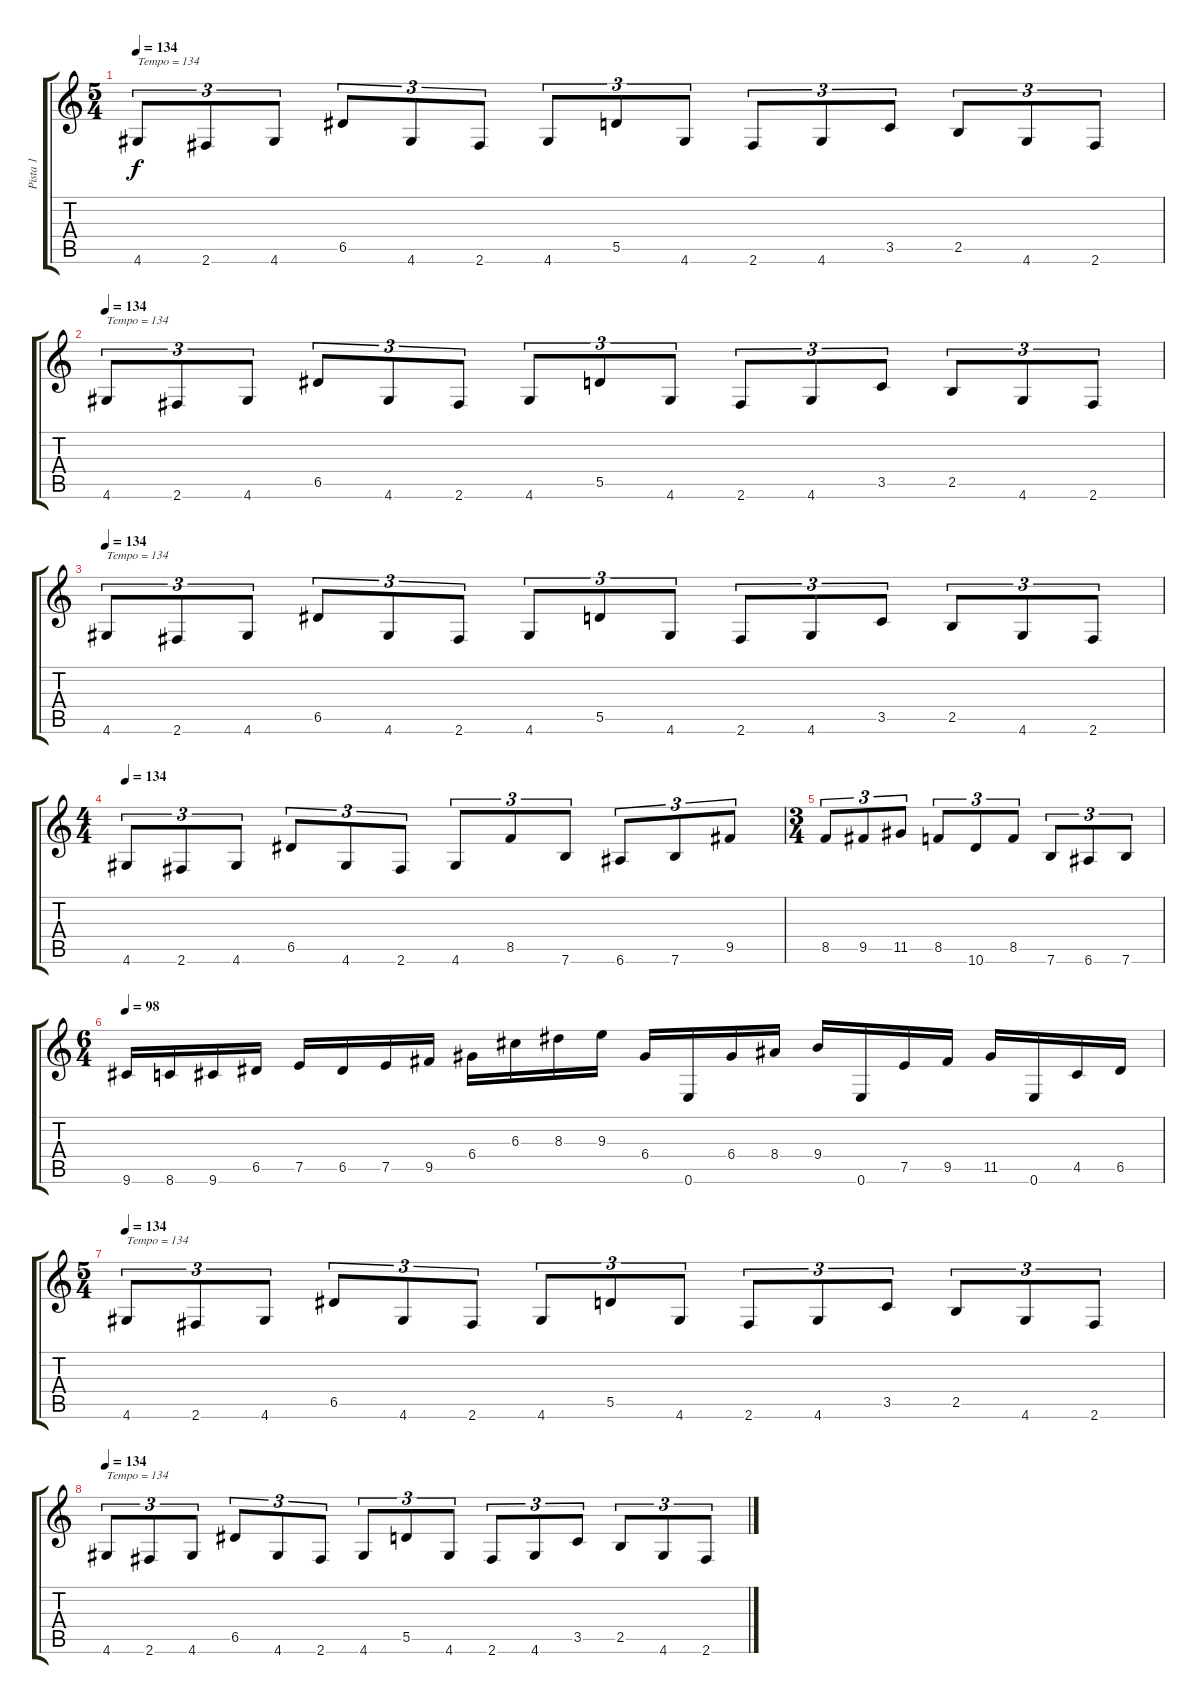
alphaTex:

\track ("Pista 1" "Pista 1") {instrument overdrivenguitar}
\staff {score tabs}
\tuning (E4 B3 G3 D3 A2 E2) {hide}
\ts (5 4)
\tempo 134
\clef g2
\ks c
4.6.8{tu (3 2) txt "Tempo = 134" dy f} 2.6.8{tu (3 2)} 4.6.8{tu (3 2)} 6.5.8{tu (3 2)} 4.6.8{tu (3 2)} 2.6.8{tu (3 2)} 4.6.8{tu (3 2)} 5.5.8{tu (3 2)} 4.6.8{tu (3 2)} 2.6.8{tu (3 2)} 4.6.8{tu (3 2)} 3.5.8{tu (3 2)} 2.5.8{tu (3 2)} 4.6.8{tu (3 2)} 2.6.8{tu (3 2)} |
\tempo 134
4.6.8{tu (3 2) txt "Tempo = 134"} 2.6.8{tu (3 2)} 4.6.8{tu (3 2)} 6.5.8{tu (3 2)} 4.6.8{tu (3 2)} 2.6.8{tu (3 2)} 4.6.8{tu (3 2)} 5.5.8{tu (3 2)} 4.6.8{tu (3 2)} 2.6.8{tu (3 2)} 4.6.8{tu (3 2)} 3.5.8{tu (3 2)} 2.5.8{tu (3 2)} 4.6.8{tu (3 2)} 2.6.8{tu (3 2)} |
\tempo 134
4.6.8{tu (3 2) txt "Tempo = 134"} 2.6.8{tu (3 2)} 4.6.8{tu (3 2)} 6.5.8{tu (3 2)} 4.6.8{tu (3 2)} 2.6.8{tu (3 2)} 4.6.8{tu (3 2)} 5.5.8{tu (3 2)} 4.6.8{tu (3 2)} 2.6.8{tu (3 2)} 4.6.8{tu (3 2)} 3.5.8{tu (3 2)} 2.5.8{tu (3 2)} 4.6.8{tu (3 2)} 2.6.8{tu (3 2)} |
\ts (4 4)
\tempo 134
4.6.8{tu (3 2)} 2.6.8{tu (3 2)} 4.6.8{tu (3 2)} 6.5.8{tu (3 2)} 4.6.8{tu (3 2)} 2.6.8{tu (3 2)} 4.6.8{tu (3 2)} 8.5.8{tu (3 2)} 7.6.8{tu (3 2)} 6.6.8{tu (3 2)} 7.6.8{tu (3 2)} 9.5.8{tu (3 2)} |
\ts (3 4)
8.5.8{tu (3 2)} 9.5.8{tu (3 2)} 11.5.8{tu (3 2)} 8.5.8{tu (3 2)} 10.6.8{tu (3 2)} 8.5.8{tu (3 2)} 7.6.8{tu (3 2)} 6.6.8{tu (3 2)} 7.6.8{tu (3 2)} |
\ts (6 4)
\tempo 98
9.6.16 8.6.16 9.6.16 6.5.16 7.5.16 6.5.16 7.5.16 9.5.16 6.4.16 6.3.16 8.3.16 9.3.16 6.4.16 0.6.16 6.4.16 8.4.16 9.4.16 0.6.16 7.5.16 9.5.16 11.5.16 0.6.16 4.5.16 6.5.16 |
\ts (5 4)
\tempo 134
4.6.8{tu (3 2) txt "Tempo = 134"} 2.6.8{tu (3 2)} 4.6.8{tu (3 2)} 6.5.8{tu (3 2)} 4.6.8{tu (3 2)} 2.6.8{tu (3 2)} 4.6.8{tu (3 2)} 5.5.8{tu (3 2)} 4.6.8{tu (3 2)} 2.6.8{tu (3 2)} 4.6.8{tu (3 2)} 3.5.8{tu (3 2)} 2.5.8{tu (3 2)} 4.6.8{tu (3 2)} 2.6.8{tu (3 2)} |
\tempo 134
4.6.8{tu (3 2) txt "Tempo = 134"} 2.6.8{tu (3 2)} 4.6.8{tu (3 2)} 6.5.8{tu (3 2)} 4.6.8{tu (3 2)} 2.6.8{tu (3 2)} 4.6.8{tu (3 2)} 5.5.8{tu (3 2)} 4.6.8{tu (3 2)} 2.6.8{tu (3 2)} 4.6.8{tu (3 2)} 3.5.8{tu (3 2)} 2.5.8{tu (3 2)} 4.6.8{tu (3 2)} 2.6.8{tu (3 2)}
